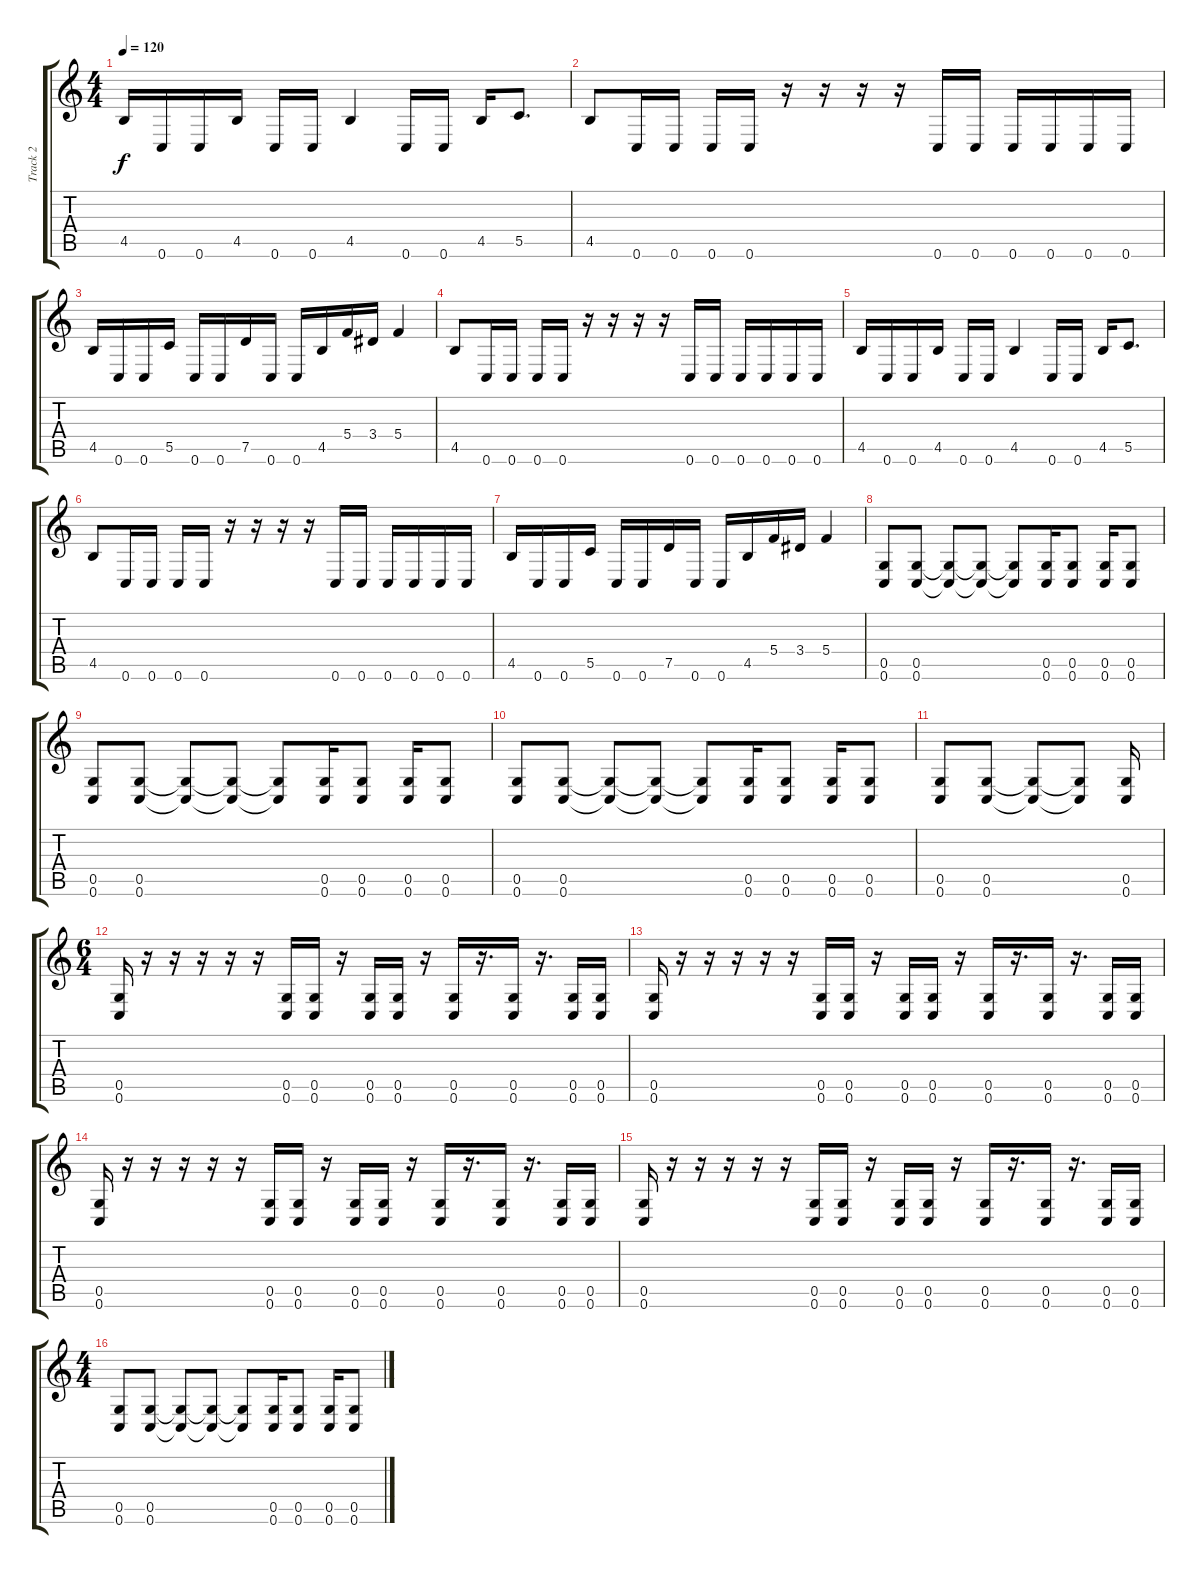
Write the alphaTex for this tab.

\track ("Track 2" "Track 2") {instrument overdrivenguitar}
\staff {score tabs}
\tuning (D4 A3 F3 C3 G2 C2) {hide}
\ts (4 4)
\tempo 120
\clef g2
\ks c
4.5.16{dy f} 0.6.16 0.6.16 4.5.16 0.6.16 0.6.16 4.5.4 0.6.16 0.6.16 4.5.16 5.5.8{d} |
4.5.8 0.6.16 0.6.16 0.6.16 0.6.16 r.16 r.16 r.16 r.16 0.6.16 0.6.16 0.6.16 0.6.16 0.6.16 0.6.16 |
4.5.16 0.6.16 0.6.16 5.5.16 0.6.16 0.6.16 7.5.16 0.6.16 0.6.16 4.5.16 5.4.16 3.4.16 5.4.4 |
4.5.8 0.6.16 0.6.16 0.6.16 0.6.16 r.16 r.16 r.16 r.16 0.6.16 0.6.16 0.6.16 0.6.16 0.6.16 0.6.16 |
4.5.16 0.6.16 0.6.16 4.5.16 0.6.16 0.6.16 4.5.4 0.6.16 0.6.16 4.5.16 5.5.8{d} |
4.5.8 0.6.16 0.6.16 0.6.16 0.6.16 r.16 r.16 r.16 r.16 0.6.16 0.6.16 0.6.16 0.6.16 0.6.16 0.6.16 |
4.5.16 0.6.16 0.6.16 5.5.16 0.6.16 0.6.16 7.5.16 0.6.16 0.6.16 4.5.16 5.4.16 3.4.16 5.4.4 |
(0.5 0.6).8 (0.5 0.6).8 (0.5{t} 0.6{t}).8 (0.5{t} 0.6{t}).8 (0.5{t} 0.6{t}).8 (0.5 0.6).16 (0.5 0.6).8 (0.5 0.6).16 (0.5 0.6).8 |
(0.5 0.6).8 (0.5 0.6).8 (0.5{t} 0.6{t}).8 (0.5{t} 0.6{t}).8 (0.5{t} 0.6{t}).8 (0.5 0.6).16 (0.5 0.6).8 (0.5 0.6).16 (0.5 0.6).8 |
(0.5 0.6).8 (0.5 0.6).8 (0.5{t} 0.6{t}).8 (0.5{t} 0.6{t}).8 (0.5{t} 0.6{t}).8 (0.5 0.6).16 (0.5 0.6).8 (0.5 0.6).16 (0.5 0.6).8 |
(0.5 0.6).8 (0.5 0.6).8 (0.5{t} 0.6{t}).8 (0.5{t} 0.6{t}).8 (0.5 0.6).16 |
\ts (6 4)
(0.5 0.6).16 r.16 r.16 r.16 r.16 r.16 (0.5 0.6).16 (0.5 0.6).16 r.16 (0.5 0.6).16 (0.5 0.6).16 r.16 (0.5 0.6).16 r.16{d} (0.5 0.6).16 r.16{d} (0.5 0.6).16 (0.5 0.6).16 |
(0.5 0.6).16 r.16 r.16 r.16 r.16 r.16 (0.5 0.6).16 (0.5 0.6).16 r.16 (0.5 0.6).16 (0.5 0.6).16 r.16 (0.5 0.6).16 r.16{d} (0.5 0.6).16 r.16{d} (0.5 0.6).16 (0.5 0.6).16 |
(0.5 0.6).16 r.16 r.16 r.16 r.16 r.16 (0.5 0.6).16 (0.5 0.6).16 r.16 (0.5 0.6).16 (0.5 0.6).16 r.16 (0.5 0.6).16 r.16{d} (0.5 0.6).16 r.16{d} (0.5 0.6).16 (0.5 0.6).16 |
(0.5 0.6).16 r.16 r.16 r.16 r.16 r.16 (0.5 0.6).16 (0.5 0.6).16 r.16 (0.5 0.6).16 (0.5 0.6).16 r.16 (0.5 0.6).16 r.16{d} (0.5 0.6).16 r.16{d} (0.5 0.6).16 (0.5 0.6).16 |
\ts (4 4)
(0.5 0.6).8 (0.5 0.6).8 (0.5{t} 0.6{t}).8 (0.5{t} 0.6{t}).8 (0.5{t} 0.6{t}).8 (0.5 0.6).16 (0.5 0.6).8 (0.5 0.6).16 (0.5 0.6).8
